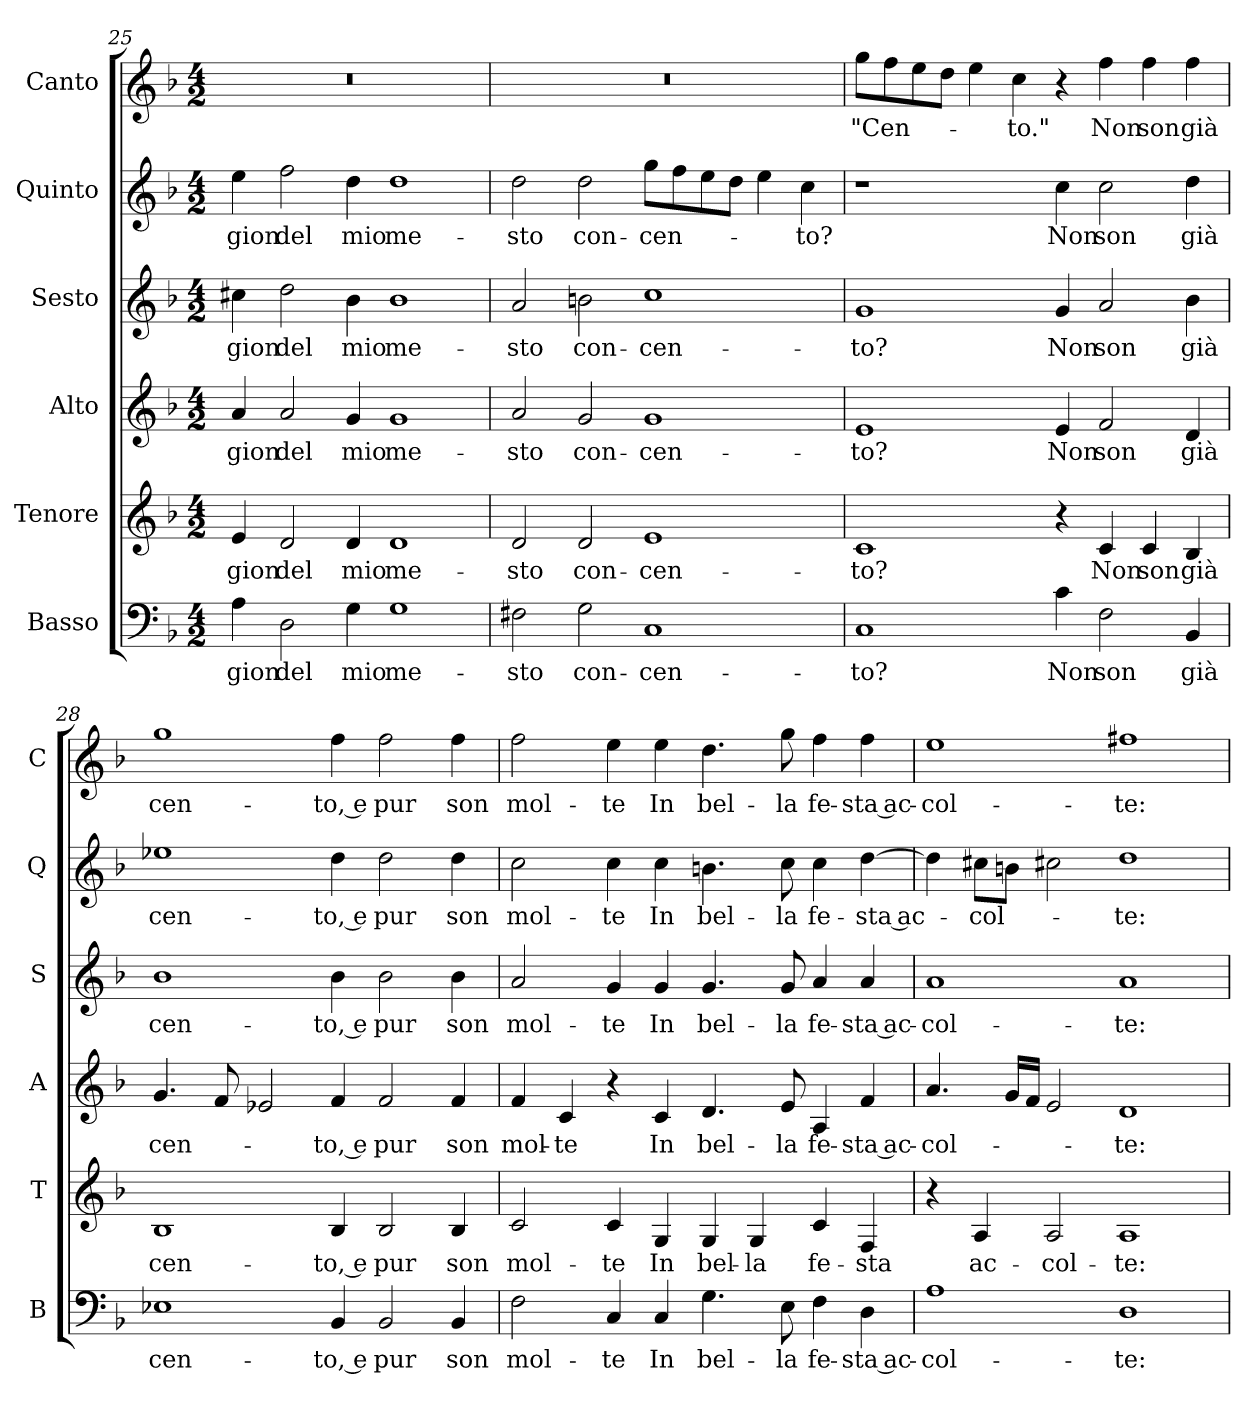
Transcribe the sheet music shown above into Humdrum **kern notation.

**kern	**text	**kern	**text	**kern	**text	**kern	**text	**kern	**text	**kern	**text
*part6	*part6	*part5	*part5	*part4	*part4	*part3	*part3	*part2	*part2	*part1	*part1
*staff6	*staff6	*staff5	*staff5	*staff4	*staff4	*staff3	*staff3	*staff2	*staff2	*staff1	*staff1
*I"Basso	*	*I"Tenore	*	*I"Alto	*	*I"Sesto	*	*I"Quinto	*	*I"Canto	*
*I'B	*	*I'T	*	*I'A	*	*I'S	*	*I'Q	*	*I'C	*
*clefF4	*	*clefG2	*	*clefG2	*	*clefG2	*	*clefG2	*	*clefG2	*
*k[b-]	*	*k[b-]	*	*k[b-]	*	*k[b-]	*	*k[b-]	*	*k[b-]	*
*F:	*	*F:	*	*F:	*	*F:	*	*F:	*	*F:	*
*M4/2	*	*M4/2	*	*M4/2	*	*M4/2	*	*M4/2	*	*M4/2	*
=25	=25	=25	=25	=25	=25	=25	=25	=25	=25	=25	=25
4A	-gion	4e	-gion	4a	-gion	4cc#X	-gion	4ee	-gion	0r	.
2D	del	2d	del	2a	del	2dd	del	2ff	del	.	.
4G	mio	4d	mio	4g	mio	4b-	mio	4dd	mio	.	.
1G	me-	1d	me-	1g	me-	1b-	me-	1dd	me-	.	.
=26	=26	=26	=26	=26	=26	=26	=26	=26	=26	=26	=26
2F#X	-sto	2d	-sto	2a	-sto	2a	-sto	2dd	-sto	0r	.
2G	con-	2d	con-	2g	con-	2bn	con-	2dd	con-	.	.
1C	-cen-	1e	-cen-	1g	-cen-	1cc	-cen-	8ggL	-cen-	.	.
.	.	.	.	.	.	.	.	8ff	.	.	.
.	.	.	.	.	.	.	.	8ee	.	.	.
.	.	.	.	.	.	.	.	8ddJ	.	.	.
.	.	.	.	.	.	.	.	4ee	.	.	.
.	.	.	.	.	.	.	.	4cc	-to?	.	.
=27	=27	=27	=27	=27	=27	=27	=27	=27	=27	=27	=27
1C	-to?	1c	-to?	1e	-to?	1g	-to?	1r	.	8ggL	"Cen-
.	.	.	.	.	.	.	.	.	.	8ff	.
.	.	.	.	.	.	.	.	.	.	8ee	.
.	.	.	.	.	.	.	.	.	.	8ddJ	.
.	.	.	.	.	.	.	.	.	.	4ee	.
.	.	.	.	.	.	.	.	.	.	4cc	-to."
4c	Non	4r	.	4e	Non	4g	Non	4cc	Non	4r	.
2F	son	4c	Non	2f	son	2a	son	2cc	son	4ff	Non
.	.	4c	son	.	.	.	.	.	.	4ff	son
4BB-	già	4B-	già	4d	già	4b-	già	4dd	già	4ff	già
=28	=28	=28	=28	=28	=28	=28	=28	=28	=28	=28	=28
1E-X	cen-	1B-	cen-	4.g	cen-	1b-	cen-	1ee-X	cen-	1gg	cen-
.	.	.	.	8f	.	.	.	.	.	.	.
.	.	.	.	2e-X	.	.	.	.	.	.	.
4BB-	-to, e	4B-	-to, e	4f	-to, e	4b-	-to, e	4dd	-to, e	4ff	-to, e
2BB-	pur	2B-	pur	2f	pur	2b-	pur	2dd	pur	2ff	pur
4BB-	son	4B-	son	4f	son	4b-	son	4dd	son	4ff	son
=29	=29	=29	=29	=29	=29	=29	=29	=29	=29	=29	=29
2F	mol-	2c	mol-	4f	mol-	2a	mol-	2cc	mol-	2ff	mol-
.	.	.	.	4c	-te	.	.	.	.	.	.
4C	-te	4c	-te	4r	.	4g	-te	4cc	-te	4ee	-te
4C	In	4G	In	4c	In	4g	In	4cc	In	4ee	In
4.G	bel-	4G	bel-	4.d	bel-	4.g	bel-	4.bn	bel-	4.dd	bel-
.	.	4G	-la	.	.	.	.	.	.	.	.
8E	-la	.	.	8e	-la	8g	-la	8cc	-la	8gg	-la
4F	fe-	4c	fe-	4A	fe-	4a	fe-	4cc	fe-	4ff	fe-
4D	-sta ac-	4F	-sta	4f	-sta ac-	4a	-sta ac-	[4dd	-sta ac-	4ff	-sta ac-
=30	=30	=30	=30	=30	=30	=30	=30	=30	=30	=30	=30
1A	-col-	4r	.	4.a	-col-	1a	-col-	4dd]	.	1ee	-col-
.	.	4A	ac-	.	.	.	.	8cc#XL	-col-	.	.
.	.	.	.	16gLL	.	.	.	8bnJ	.	.	.
.	.	.	.	16fJJ	.	.	.	.	.	.	.
.	.	2A	-col-	2e	.	.	.	2cc#X	.	.	.
1D	-te:	1A	-te:	1d	-te:	1a	-te:	1dd	-te:	1ff#X	-te:
=	=	=	=	=	=	=	=	=	=	=	=
*-	*-	*-	*-	*-	*-	*-	*-	*-	*-	*-	*-
